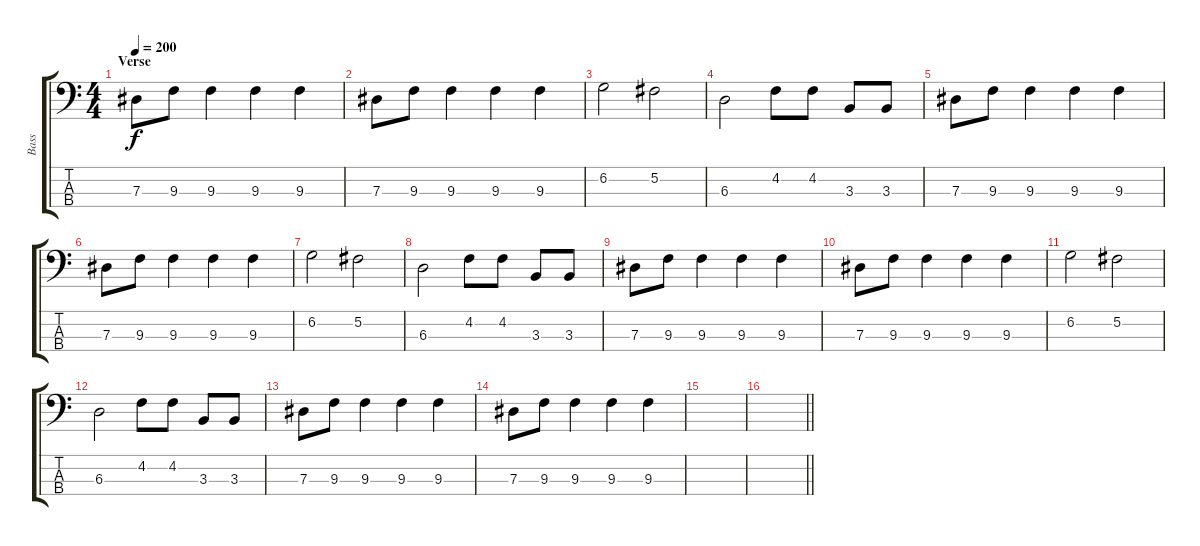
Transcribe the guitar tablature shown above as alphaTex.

\track ("Bass" "Bass") {instrument electricbassfinger}
\staff {score tabs}
\tuning (Gb2 Db2 Ab1 Eb1) {hide}
\ts (4 4)
\section ("" "Verse")
\tempo 200
\clef f4
\ks c
7.3.8{dy f} 9.3.8 9.3.4 9.3.4 9.3.4 |
7.3.8 9.3.8 9.3.4 9.3.4 9.3.4 |
6.2.2 5.2.2 |
6.3.2 4.2.8 4.2.8 3.3.8 3.3.8 |
7.3.8 9.3.8 9.3.4 9.3.4 9.3.4 |
7.3.8 9.3.8 9.3.4 9.3.4 9.3.4 |
6.2.2 5.2.2 |
6.3.2 4.2.8 4.2.8 3.3.8 3.3.8 |
7.3.8 9.3.8 9.3.4 9.3.4 9.3.4 |
7.3.8 9.3.8 9.3.4 9.3.4 9.3.4 |
6.2.2 5.2.2 |
6.3.2 4.2.8 4.2.8 3.3.8 3.3.8 |
7.3.8 9.3.8 9.3.4 9.3.4 9.3.4 |
7.3.8 9.3.8 9.3.4 9.3.4 9.3.4 |
|
\barLineRight lightlight
